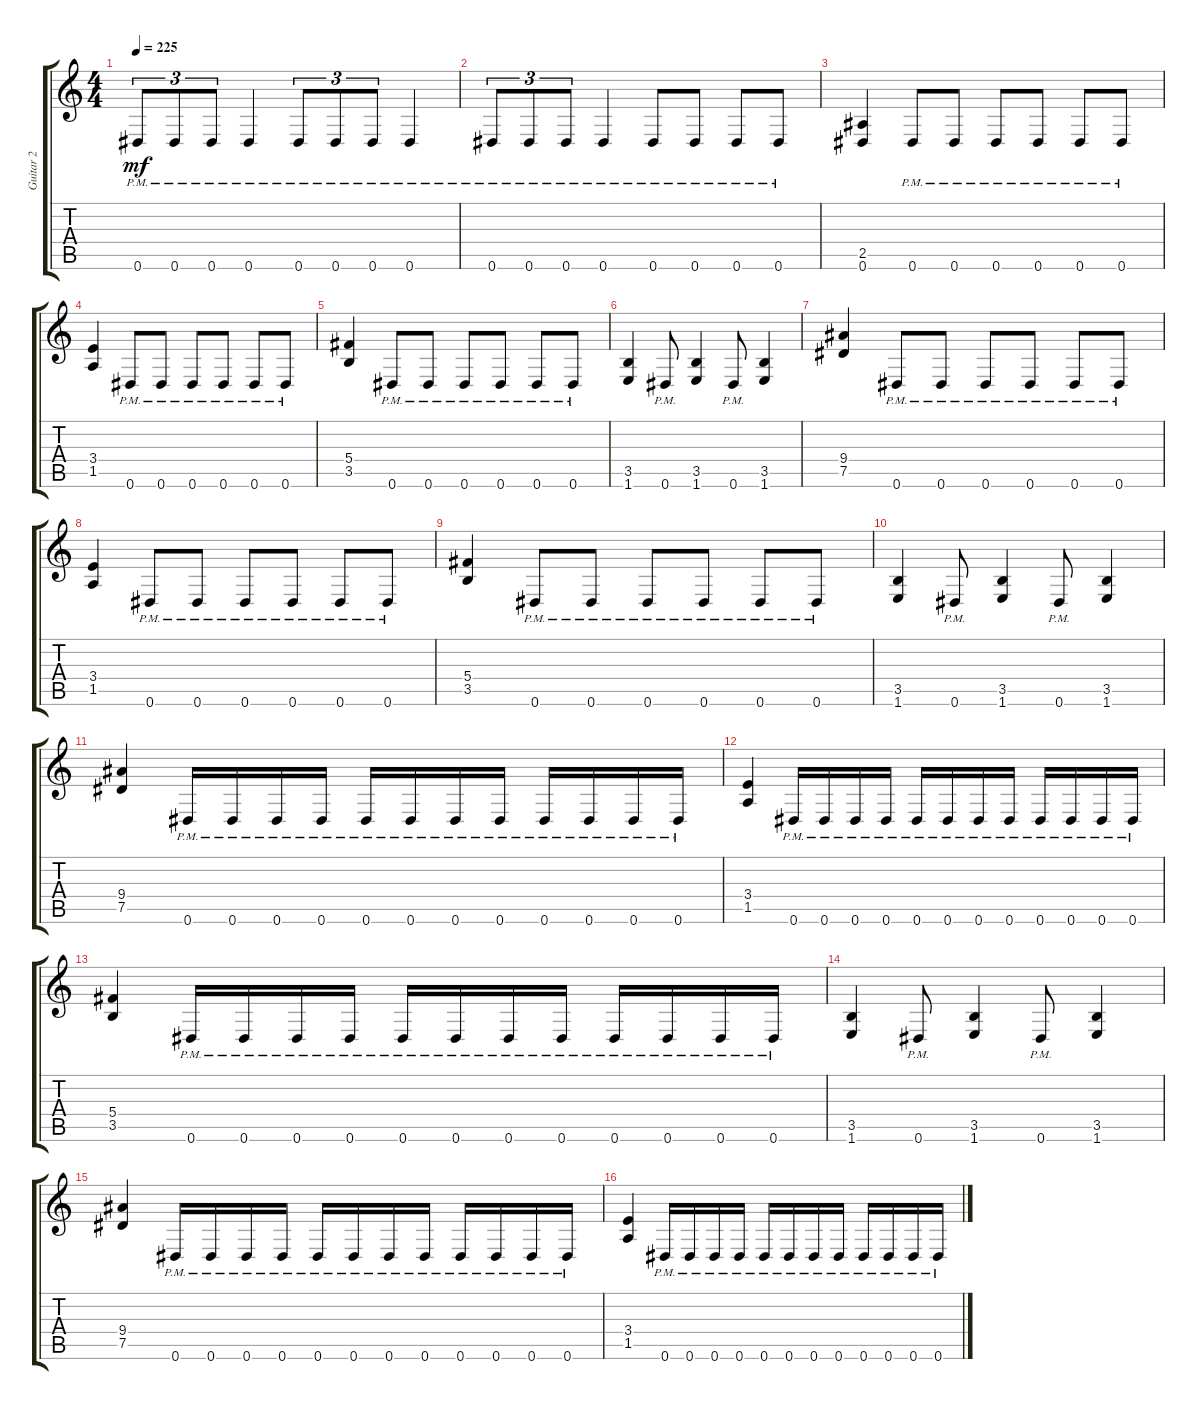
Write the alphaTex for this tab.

\track ("Guitar 2" "Guitar 2") {instrument distortionguitar}
\staff {score tabs}
\tuning (Eb4 Bb3 Gb3 Db3 Ab2 Eb2) {hide}
\ts (4 4)
\tempo 225
\clef g2
\ks c
0.6{pm}.8{tu (3 2) dy mf} 0.6{pm}.8{tu (3 2)} 0.6{pm}.8{tu (3 2)} 0.6{pm}.4 0.6{pm}.8{tu (3 2)} 0.6{pm}.8{tu (3 2)} 0.6{pm}.8{tu (3 2)} 0.6{pm}.4 |
0.6{pm}.8{tu (3 2)} 0.6{pm}.8{tu (3 2)} 0.6{pm}.8{tu (3 2)} 0.6{pm}.4 0.6{pm}.8 0.6{pm}.8 0.6{pm}.8 0.6{pm}.8 |
(2.5 0.6).4 0.6{pm}.8 0.6{pm}.8 0.6{pm}.8 0.6{pm}.8 0.6{pm}.8 0.6{pm}.8 |
(3.4 1.5).4 0.6{pm}.8 0.6{pm}.8 0.6{pm}.8 0.6{pm}.8 0.6{pm}.8 0.6{pm}.8 |
(5.4 3.5).4 0.6{pm}.8 0.6{pm}.8 0.6{pm}.8 0.6{pm}.8 0.6{pm}.8 0.6{pm}.8 |
(3.5 1.6).4 0.6{pm}.8 (3.5 1.6).4 0.6{pm}.8 (3.5 1.6).4 |
(9.4 7.5).4 0.6{pm}.8 0.6{pm}.8 0.6{pm}.8 0.6{pm}.8 0.6{pm}.8 0.6{pm}.8 |
(3.4 1.5).4 0.6{pm}.8 0.6{pm}.8 0.6{pm}.8 0.6{pm}.8 0.6{pm}.8 0.6{pm}.8 |
(5.4 3.5).4 0.6{pm}.8 0.6{pm}.8 0.6{pm}.8 0.6{pm}.8 0.6{pm}.8 0.6{pm}.8 |
(3.5 1.6).4 0.6{pm}.8 (3.5 1.6).4 0.6{pm}.8 (3.5 1.6).4 |
(9.4 7.5).4 0.6{pm}.16 0.6{pm}.16 0.6{pm}.16 0.6{pm}.16 0.6{pm}.16 0.6{pm}.16 0.6{pm}.16 0.6{pm}.16 0.6{pm}.16 0.6{pm}.16 0.6{pm}.16 0.6{pm}.16 |
(3.4 1.5).4 0.6{pm}.16 0.6{pm}.16 0.6{pm}.16 0.6{pm}.16 0.6{pm}.16 0.6{pm}.16 0.6{pm}.16 0.6{pm}.16 0.6{pm}.16 0.6{pm}.16 0.6{pm}.16 0.6{pm}.16 |
(5.4 3.5).4 0.6{pm}.16 0.6{pm}.16 0.6{pm}.16 0.6{pm}.16 0.6{pm}.16 0.6{pm}.16 0.6{pm}.16 0.6{pm}.16 0.6{pm}.16 0.6{pm}.16 0.6{pm}.16 0.6{pm}.16 |
(3.5 1.6).4 0.6{pm}.8 (3.5 1.6).4 0.6{pm}.8 (3.5 1.6).4 |
(9.4 7.5).4 0.6{pm}.16 0.6{pm}.16 0.6{pm}.16 0.6{pm}.16 0.6{pm}.16 0.6{pm}.16 0.6{pm}.16 0.6{pm}.16 0.6{pm}.16 0.6{pm}.16 0.6{pm}.16 0.6{pm}.16 |
(3.4 1.5).4 0.6{pm}.16 0.6{pm}.16 0.6{pm}.16 0.6{pm}.16 0.6{pm}.16 0.6{pm}.16 0.6{pm}.16 0.6{pm}.16 0.6{pm}.16 0.6{pm}.16 0.6{pm}.16 0.6{pm}.16
